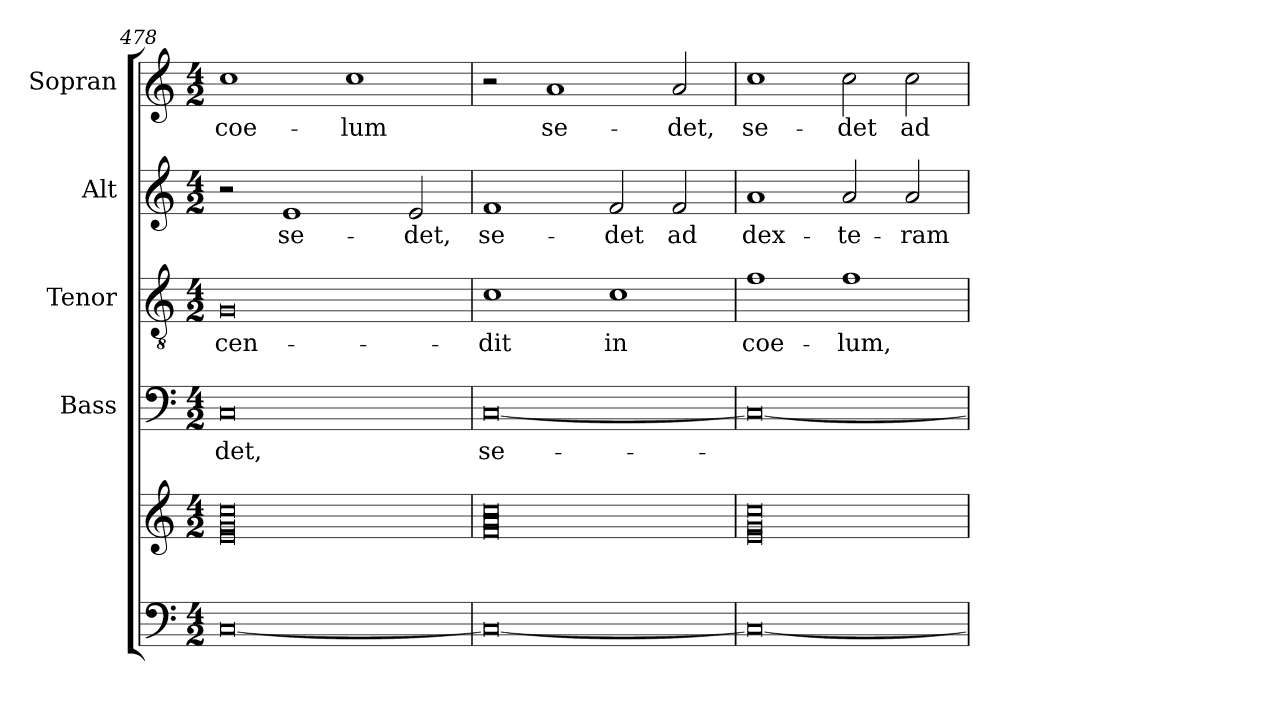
**kern	**kern	**kern	**text	**kern	**text	**kern	**text	**kern	**text
*part5	*part5	*part4	*part4	*part3	*part3	*part2	*part2	*part1	*part1
*staff6	*staff5	*staff4	*staff4	*staff3	*staff3	*staff2	*staff2	*staff1	*staff1
*	*	*I"Bass	*	*I"Tenor	*	*I"Alt	*	*I"Sopran	*
*	*	*I'B.	*	*I'T.	*	*I'A.	*	*I'S.	*
*clefF4	*clefG2	*clefF4	*	*clefGv2	*	*clefG2	*	*clefG2	*
*k[]	*k[]	*k[]	*	*k[]	*	*k[]	*	*k[]	*
*C:	*C:	*C:	*	*C:	*	*C:	*	*C:	*
*M4/2	*M4/2	*M4/2	*	*M4/2	*	*M4/2	*	*M4/2	*
=478	=478	=478	=478	=478	=478	=478	=478	=478	=478
!	!	!	!LO:LY:b	!	!LO:LY:b	!	!	!	!LO:LY:b
[0C	0e 0g 0cc	0C	-det,	0G	-cen-	2r	.	1cc	coe-
!	!	!	!	!	!	!	!LO:LY:b	!	!
.	.	.	.	.	.	1e	se-	.	.
!	!	!	!	!	!	!	!	!	!LO:LY:b
.	.	.	.	.	.	.	.	1cc	-lum
!	!	!	!	!	!	!	!LO:LY:b	!	!
.	.	.	.	.	.	2e/	-det,	.	.
!!LO:PB:g=z
=479	=479	=479	=479	=479	=479	=479	=479	=479	=479
!	!	!	!LO:LY:b	!	!LO:LY:b	!	!LO:LY:b	!	!
0C_	0f 0a 0cc	[0C	se-	1c	-dit	1f	se-	2r	.
!	!	!	!	!	!	!	!	!	!LO:LY:b
.	.	.	.	.	.	.	.	1a	se-
!	!	!	!	!	!LO:LY:b	!	!LO:LY:b	!	!
.	.	.	.	1c	in	2f/	-det	.	.
!	!	!	!	!	!	!	!LO:LY:b	!	!LO:LY:b
.	.	.	.	.	.	2f/	ad	2a/	-det,
=480	=480	=480	=480	=480	=480	=480	=480	=480	=480
!	!	!	!	!	!LO:LY:b	!	!LO:LY:b	!	!LO:LY:b
0C_	0e 0g 0cc	0C_	.	1f	coe-	1a	dex-	1cc	se-
!	!	!	!	!	!LO:LY:b	!	!LO:LY:b	!	!LO:LY:b
.	.	.	.	1f	-lum,	2a/	-te-	2cc\	-det
!	!	!	!	!	!	!	!LO:LY:b	!	!LO:LY:b
.	.	.	.	.	.	2a/	-ram	2cc\	ad
=	=	=	=	=	=	=	=	=	=
*-	*-	*-	*-	*-	*-	*-	*-	*-	*-
